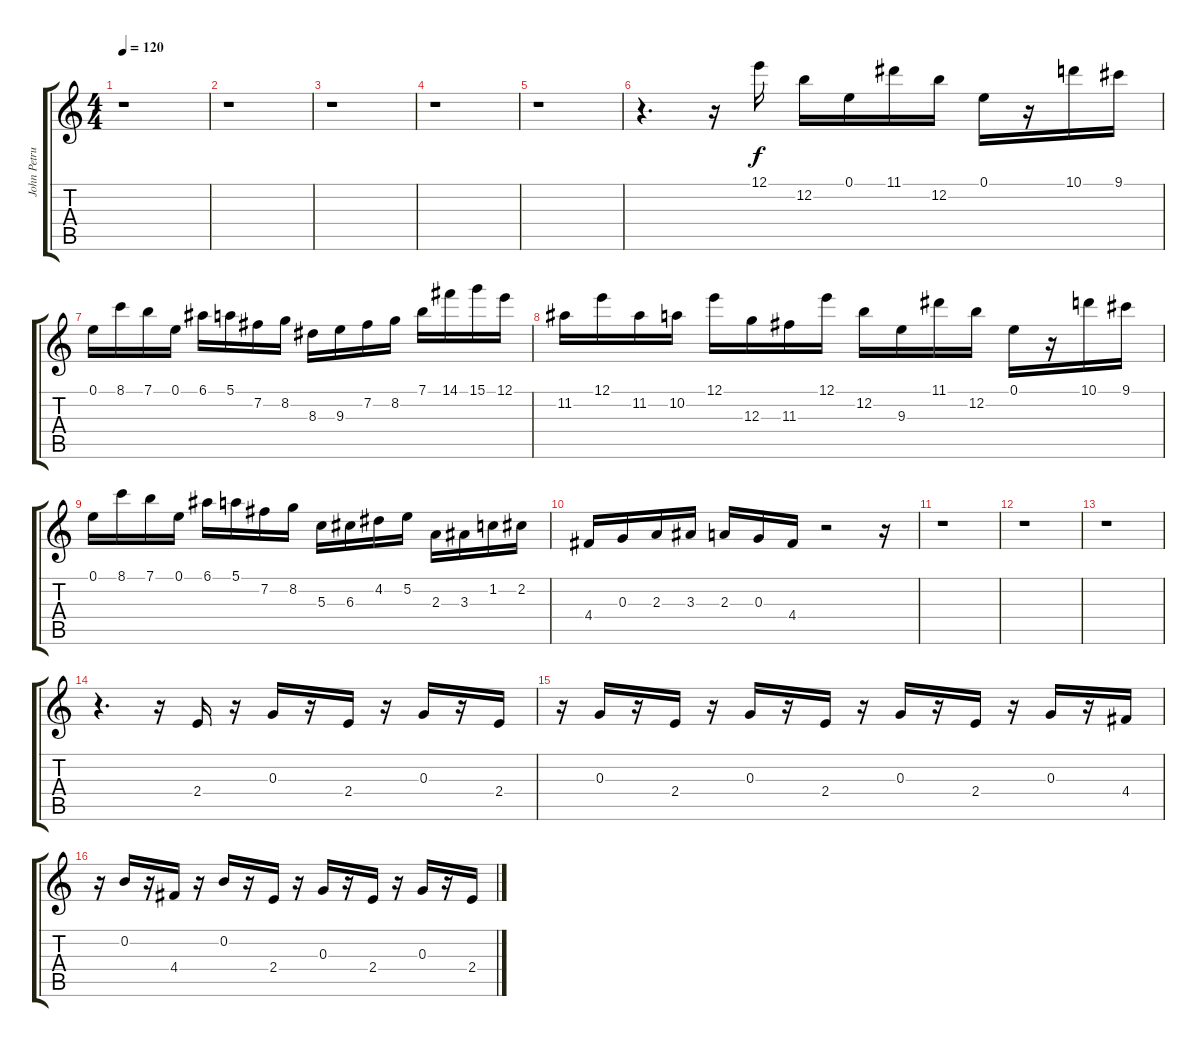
\track ("John Petrucci - Disto 2" "John Petru") {instrument distortionguitar}
\staff {score tabs}
\tuning (E4 B3 G3 D3 A2 E2) {hide}
\ts (4 4)
\tempo 120
\clef g2
\ks c
r.1{dy f} |
r.1 |
r.1 |
r.1 |
r.1 |
r.4{d} r.16 12.1.16 12.2.16 0.1.16 11.1.16 12.2.16 0.1.16 r.16 10.1.16 9.1.16 |
0.1.16 8.1.16 7.1.16 0.1.16 6.1.16 5.1.16 7.2.16 8.2.16 8.3.16 9.3.16 7.2.16 8.2.16 7.1.16 14.1.16 15.1.16 12.1.16 |
11.2.16 12.1.16 11.2.16 10.2.16 12.1.16 12.3.16 11.3.16 12.1.16 12.2.16 9.3.16 11.1.16 12.2.16 0.1.16 r.16 10.1.16 9.1.16 |
0.1.16 8.1.16 7.1.16 0.1.16 6.1.16 5.1.16 7.2.16 8.2.16 5.3.16 6.3.16 4.2.16 5.2.16 2.3.16 3.3.16 1.2.16 2.2.16 |
4.4.16 0.3.16 2.3.16 3.3.16 2.3.16 0.3.16 4.4.16 r.2 r.16 |
r.1 |
r.1 |
r.1 |
r.4{d} r.16 2.4.16{volume 5} r.16 0.3.16 r.16 2.4.16 r.16 0.3.16 r.16 2.4.16 |
r.16 0.3.16 r.16 2.4.16 r.16 0.3.16 r.16 2.4.16 r.16 0.3.16 r.16 2.4.16 r.16 0.3.16 r.16 4.4.16 |
r.16 0.2.16 r.16 4.4.16 r.16 0.2.16 r.16 2.4.16 r.16 0.3.16 r.16 2.4.16 r.16 0.3.16 r.16 2.4.16
